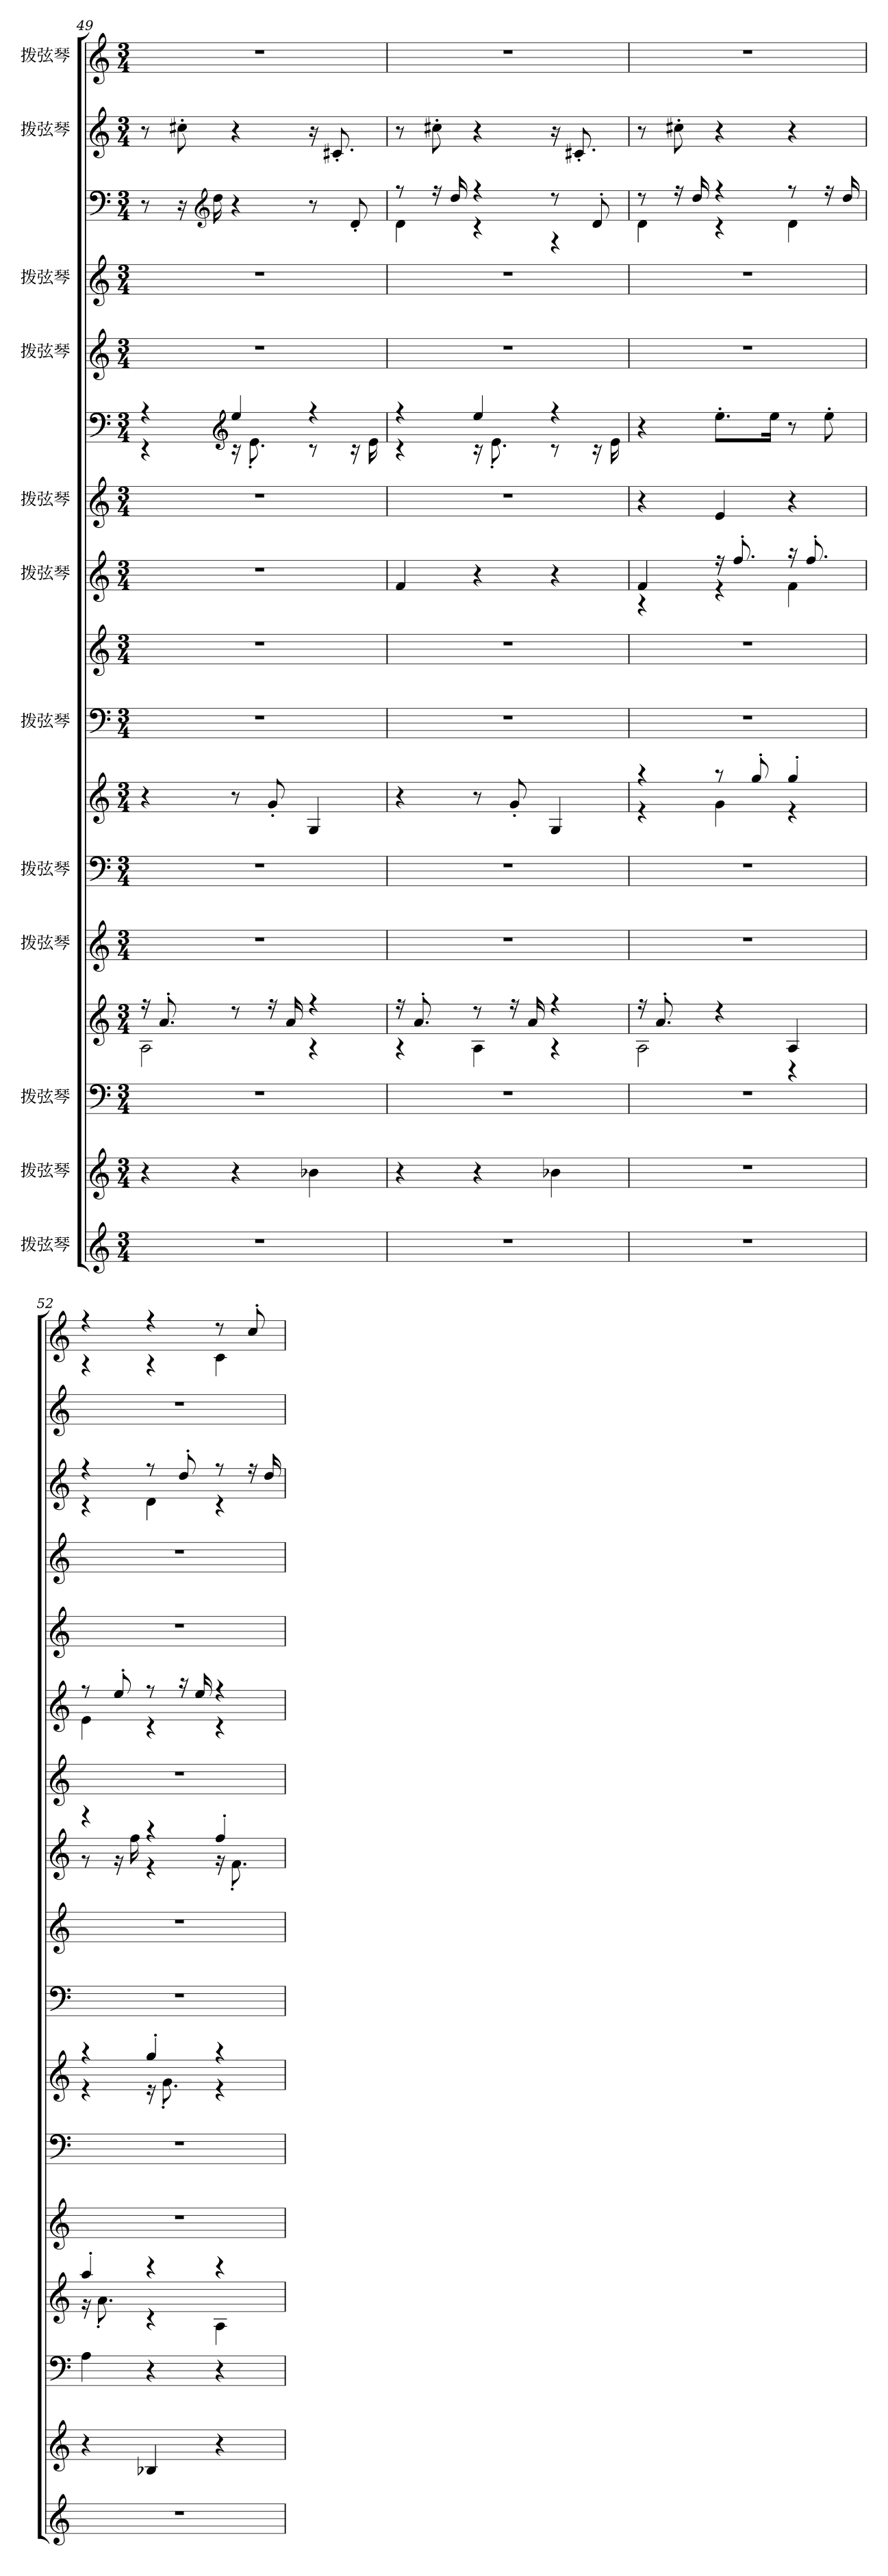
**kern	**kern	**kern	**kern	**kern	**kern	**kern	**kern	**kern	**kern	**kern	**kern	**kern	**kern	**kern	**kern	**kern
*part12	*part11	*part10	*part10	*part9	*part8	*part8	*part7	*part7	*part6	*part5	*part5	*part4	*part3	*part3	*part2	*part1
*staff17	*staff16	*staff15	*staff14	*staff13	*staff12	*staff11	*staff10	*staff9	*staff8	*staff7	*staff6	*staff5	*staff4	*staff3	*staff2	*staff1
*I"拨弦琴	*I"拨弦琴	*I"拨弦琴	*	*I"拨弦琴	*I"拨弦琴	*	*I"拨弦琴	*	*I"拨弦琴	*I"拨弦琴	*	*I"拨弦琴	*I"拨弦琴	*	*I"拨弦琴	*I"拨弦琴
!!LO:PB:g=z
*clefG2	*clefG2	*clefF4	*clefG2	*clefG2	*clefF4	*clefG2	*clefF4	*clefG2	*clefG2	*clefG2	*clefF4	*clefG2	*clefG2	*clefF4	*clefG2	*clefG2
*k[]	*k[]	*k[]	*k[]	*k[]	*k[]	*k[]	*k[]	*k[]	*k[]	*k[]	*k[]	*k[]	*k[]	*k[]	*k[]	*k[]
*M3/4	*M3/4	*M3/4	*M3/4	*M3/4	*M3/4	*M3/4	*M3/4	*M3/4	*M3/4	*M3/4	*M3/4	*M3/4	*M3/4	*M3/4	*M3/4	*M3/4
=49	=49	=49	=49	=49	=49	=49	=49	=49	=49	=49	=49	=49	=49	=49	=49	=49
*	*	*	*^	*	*	*	*	*	*	*	*^	*	*	*	*	*
2.r	4r	2.r	16r	2A\	2.r	2.r	4r	2.r	2.r	2.r	2.r	4r	4r	2.r	2.r	8r	8r	2.r
.	.	.	8.a'/	.	.	.	.	.	.	.	.	.	.	.	.	.	.	.
.	.	.	.	.	.	.	.	.	.	.	.	.	.	.	.	16r	8cc#X'\	.
*	*	*	*	*	*	*	*	*	*	*	*	*	*	*	*	*clefG2	*	*
.	.	.	.	.	.	.	.	.	.	.	.	.	.	.	.	16dd\	.	.
*	*	*	*	*	*	*	*	*	*	*	*	*clefG2	*	*	*	*	*	*
.	4r	.	8r	.	.	.	8r	.	.	.	.	4ee/	16r	.	.	4r	4r	.
.	.	.	.	.	.	.	.	.	.	.	.	.	8.e'\	.	.	.	.	.
.	.	.	16r	.	.	.	8g'/	.	.	.	.	.	.	.	.	.	.	.
.	.	.	16a/	.	.	.	.	.	.	.	.	.	.	.	.	.	.	.
.	4b-X\	.	4r	4r	.	.	4G/	.	.	.	.	4r	8r	.	.	8r	16r	.
.	.	.	.	.	.	.	.	.	.	.	.	.	.	.	.	.	8.c#X'/	.
.	.	.	.	.	.	.	.	.	.	.	.	.	16r	.	.	8d'/	.	.
.	.	.	.	.	.	.	.	.	.	.	.	.	16e\	.	.	.	.	.
=50	=50	=50	=50	=50	=50	=50	=50	=50	=50	=50	=50	=50	=50	=50	=50	=50	=50	=50
*	*	*	*	*	*	*	*	*	*	*	*	*	*	*	*	*^	*	*
2.r	4r	2.r	16r	4r	2.r	2.r	4r	2.r	2.r	4f/	2.r	4r	4r	2.r	2.r	8r	4d\	8r	2.r
.	.	.	8.a'/	.	.	.	.	.	.	.	.	.	.	.	.	.	.	.	.
.	.	.	.	.	.	.	.	.	.	.	.	.	.	.	.	16r	.	8cc#X'\	.
.	.	.	.	.	.	.	.	.	.	.	.	.	.	.	.	16dd/	.	.	.
.	4r	.	8r	4A\	.	.	8r	.	.	4r	.	4ee/	16r	.	.	4r	4r	4r	.
.	.	.	.	.	.	.	.	.	.	.	.	.	8.e'\	.	.	.	.	.	.
.	.	.	16r	.	.	.	8g'/	.	.	.	.	.	.	.	.	.	.	.	.
.	.	.	16a/	.	.	.	.	.	.	.	.	.	.	.	.	.	.	.	.
.	4b-X\	.	4r	4r	.	.	4G/	.	.	4r	.	4r	8r	.	.	8r	4r	16r	.
.	.	.	.	.	.	.	.	.	.	.	.	.	.	.	.	.	.	8.c#X'/	.
.	.	.	.	.	.	.	.	.	.	.	.	.	16r	.	.	8d'/	.	.	.
.	.	.	.	.	.	.	.	.	.	.	.	.	16e\	.	.	.	.	.	.
*	*	*	*	*	*	*	*	*	*	*	*	*v	*v	*	*	*	*	*	*
=51	=51	=51	=51	=51	=51	=51	=51	=51	=51	=51	=51	=51	=51	=51	=51	=51	=51	=51
*	*	*	*	*	*	*	*^	*	*	*^	*	*	*	*	*	*	*	*
2.r	2.r	2.r	16r	2A\	2.r	2.r	4r	4r	2.r	2.r	4f/	4r	4r	4r	2.r	2.r	8r	4d\	8r	2.r
.	.	.	8.a'/	.	.	.	.	.	.	.	.	.	.	.	.	.	.	.	.	.
.	.	.	.	.	.	.	.	.	.	.	.	.	.	.	.	.	16r	.	8cc#X'\	.
.	.	.	.	.	.	.	.	.	.	.	.	.	.	.	.	.	16dd/	.	.	.
.	.	.	4r	.	.	.	8r	4g\	.	.	16r	4r	4e/	8.ee'\L	.	.	4r	4r	4r	.
.	.	.	.	.	.	.	.	.	.	.	8.ff'/	.	.	.	.	.	.	.	.	.
.	.	.	.	.	.	.	8gg'/	.	.	.	.	.	.	.	.	.	.	.	.	.
.	.	.	.	.	.	.	.	.	.	.	.	.	.	16ee\Jk	.	.	.	.	.	.
.	.	.	4A/	4r	.	.	4gg'/	4r	.	.	16r	4f\	4r	8r	.	.	8r	4d\	4r	.
.	.	.	.	.	.	.	.	.	.	.	8.ff'/	.	.	.	.	.	.	.	.	.
.	.	.	.	.	.	.	.	.	.	.	.	.	.	8ee'\	.	.	16r	.	.	.
.	.	.	.	.	.	.	.	.	.	.	.	.	.	.	.	.	16dd/	.	.	.
!!LO:PB:g=z
=52	=52	=52	=52	=52	=52	=52	=52	=52	=52	=52	=52	=52	=52	=52	=52	=52	=52	=52	=52	=52
*	*	*	*	*	*	*	*	*	*	*	*	*	*	*^	*	*	*	*	*	*^
2.r	4r	4A\	4aa'/	16r	2.r	2.r	4r	4r	2.r	2.r	4r	8r	2.r	8r	4e\	2.r	2.r	4r	4r	2.r	4r	4r
.	.	.	.	8.a'\	.	.	.	.	.	.	.	.	.	.	.	.	.	.	.	.	.	.
.	.	.	.	.	.	.	.	.	.	.	.	16r	.	8ee'/	.	.	.	.	.	.	.	.
.	.	.	.	.	.	.	.	.	.	.	.	16ff\	.	.	.	.	.	.	.	.	.	.
.	4B-X/	4r	4r	4r	.	.	4gg'/	16r	.	.	4r	4r	.	8r	4r	.	.	8r	4d\	.	4r	4r
.	.	.	.	.	.	.	.	8.g'\	.	.	.	.	.	.	.	.	.	.	.	.	.	.
.	.	.	.	.	.	.	.	.	.	.	.	.	.	16r	.	.	.	8dd'/	.	.	.	.
.	.	.	.	.	.	.	.	.	.	.	.	.	.	16ee/	.	.	.	.	.	.	.	.
.	4r	4r	4r	4A\	.	.	4r	4r	.	.	4ff'/	16r	.	4r	4r	.	.	8r	4r	.	8r	4c\
.	.	.	.	.	.	.	.	.	.	.	.	8.f'\	.	.	.	.	.	.	.	.	.	.
.	.	.	.	.	.	.	.	.	.	.	.	.	.	.	.	.	.	16r	.	.	8cc'/	.
.	.	.	.	.	.	.	.	.	.	.	.	.	.	.	.	.	.	16dd/	.	.	.	.
*	*	*	*v	*v	*	*	*v	*v	*	*	*v	*v	*	*v	*v	*	*	*v	*v	*	*v	*v
=	=	=	=	=	=	=	=	=	=	=	=	=	=	=	=	=
*-	*-	*-	*-	*-	*-	*-	*-	*-	*-	*-	*-	*-	*-	*-	*-	*-
